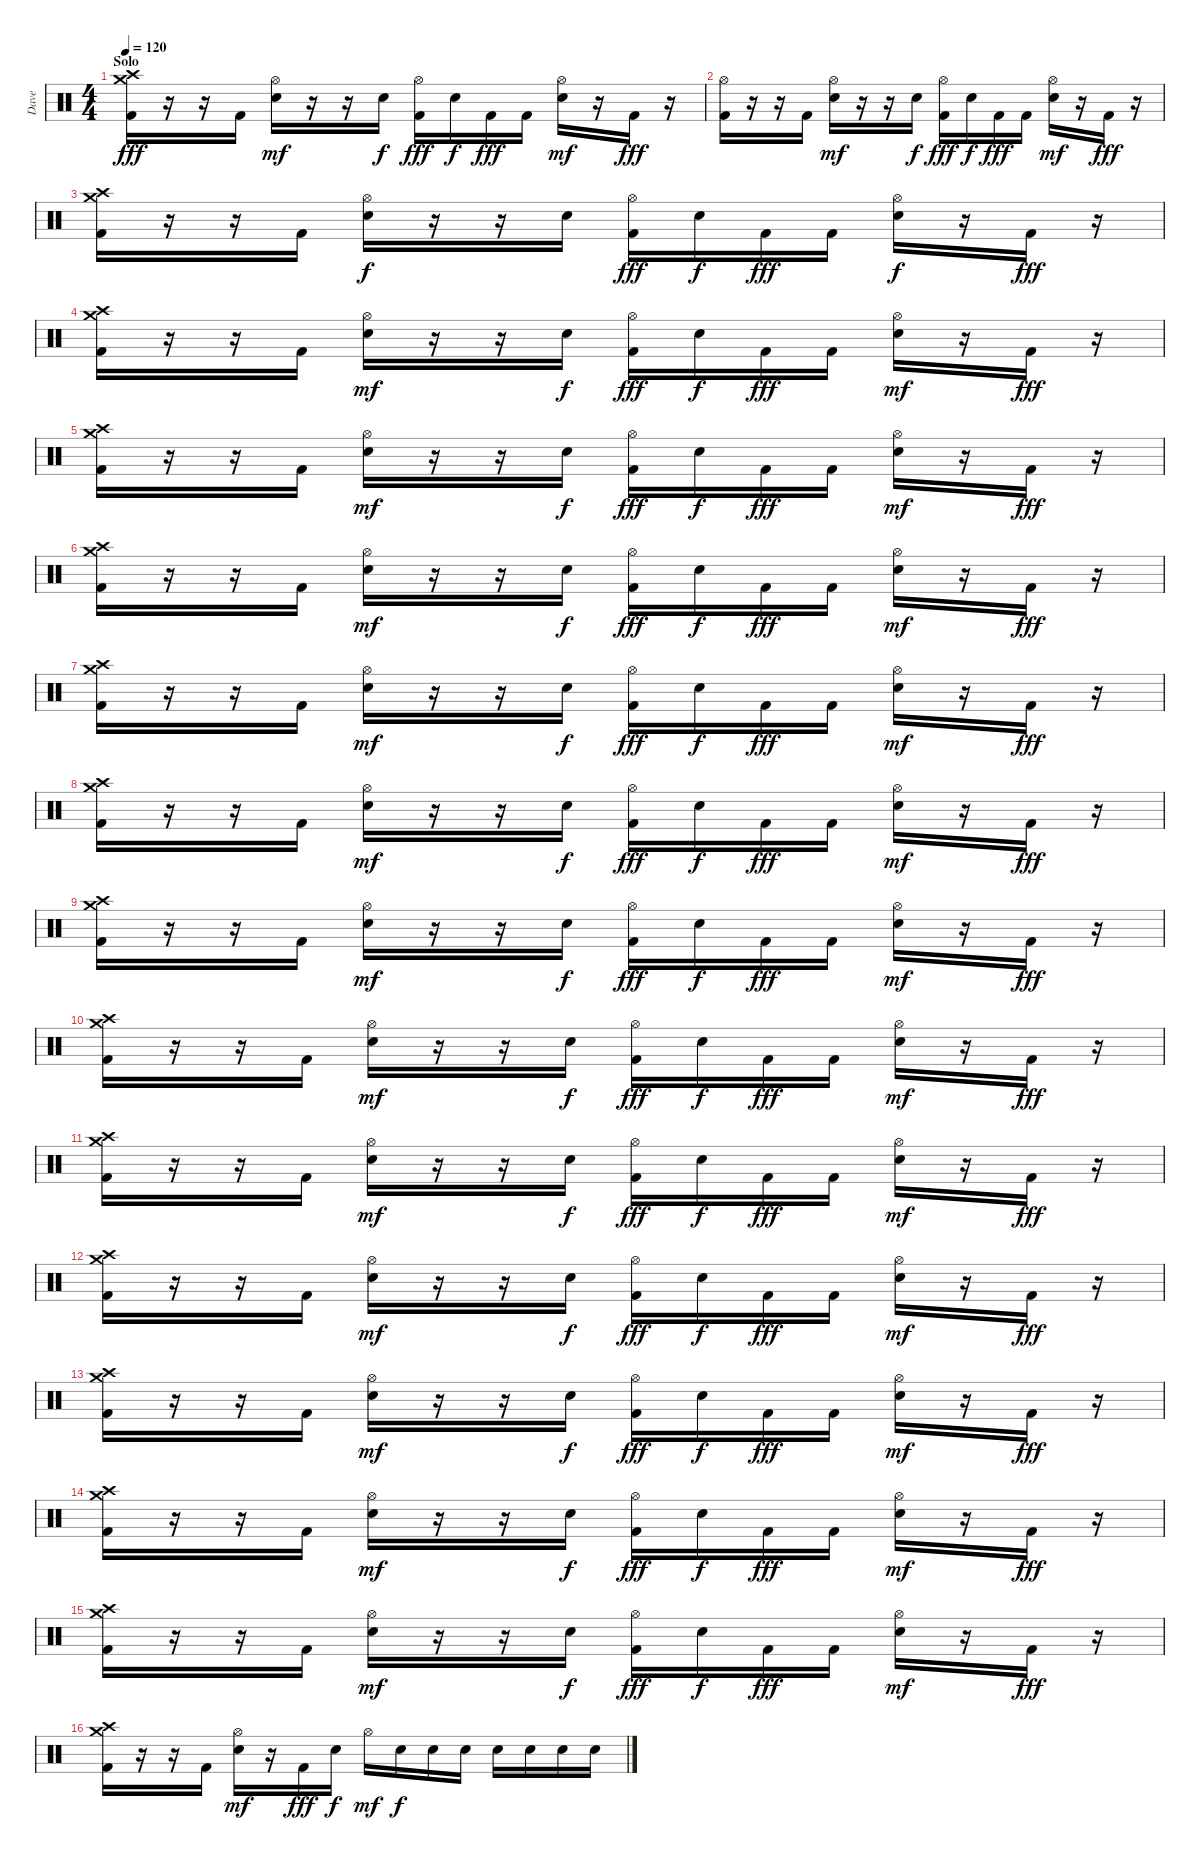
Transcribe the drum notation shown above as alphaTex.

\track ("Dave" "Dave") {instrument percussion}
\staff {score}
\articulation defaults
\ts (4 4)
\section ("" "Solo")
\tempo 120
\clef neutral
\ks c
("Crash medium (hit)" "Crash high (hit)" "Kick (hit) 2").16{dy fff} r.16 r.16 "Kick (hit) 2".16 ("Hi-Hat (open)" "Snare (hit) 2").16{dy mf} r.16 r.16 "Snare (hit) 2".16{dy f} ("Hi-Hat (open)" "Kick (hit) 2").16{dy fff} "Snare (hit) 2".16{dy f} "Kick (hit) 2".16{dy fff} "Kick (hit) 2".16 ("Hi-Hat (open)" "Snare (hit) 2").16{dy mf} r.16 "Kick (hit) 2".16{dy fff} r.16 |
("Hi-Hat (open)" "Kick (hit) 2").16 r.16 r.16 "Kick (hit) 2".16 ("Hi-Hat (open)" "Snare (hit) 2").16{dy mf} r.16 r.16 "Snare (hit) 2".16{dy f} ("Hi-Hat (open)" "Kick (hit) 2").16{dy fff} "Snare (hit) 2".16{dy f} "Kick (hit) 2".16{dy fff} "Kick (hit) 2".16 ("Hi-Hat (open)" "Snare (hit) 2").16{dy mf} r.16 "Kick (hit) 2".16{dy fff} r.16 |
("Crash medium (hit)" "Crash high (hit)" "Kick (hit) 2").16 r.16 r.16 "Kick (hit) 2".16 ("Hi-Hat (open)" "Snare (hit) 2").16{dy f} r.16 r.16 "Snare (hit) 2".16 ("Hi-Hat (open)" "Kick (hit) 2").16{dy fff} "Snare (hit) 2".16{dy f} "Kick (hit) 2".16{dy fff} "Kick (hit) 2".16 ("Hi-Hat (open)" "Snare (hit) 2").16{dy f} r.16 "Kick (hit) 2".16{dy fff} r.16 |
("Crash medium (hit)" "Crash high (hit)" "Kick (hit) 2").16 r.16 r.16 "Kick (hit) 2".16 ("Hi-Hat (open)" "Snare (hit) 2").16{dy mf} r.16 r.16 "Snare (hit) 2".16{dy f} ("Hi-Hat (open)" "Kick (hit) 2").16{dy fff} "Snare (hit) 2".16{dy f} "Kick (hit) 2".16{dy fff} "Kick (hit) 2".16 ("Hi-Hat (open)" "Snare (hit) 2").16{dy mf} r.16 "Kick (hit) 2".16{dy fff} r.16 |
("Crash medium (hit)" "Crash high (hit)" "Kick (hit) 2").16 r.16 r.16 "Kick (hit) 2".16 ("Hi-Hat (open)" "Snare (hit) 2").16{dy mf} r.16 r.16 "Snare (hit) 2".16{dy f} ("Hi-Hat (open)" "Kick (hit) 2").16{dy fff} "Snare (hit) 2".16{dy f} "Kick (hit) 2".16{dy fff} "Kick (hit) 2".16 ("Hi-Hat (open)" "Snare (hit) 2").16{dy mf} r.16 "Kick (hit) 2".16{dy fff} r.16 |
("Crash medium (hit)" "Crash high (hit)" "Kick (hit) 2").16 r.16 r.16 "Kick (hit) 2".16 ("Hi-Hat (open)" "Snare (hit) 2").16{dy mf} r.16 r.16 "Snare (hit) 2".16{dy f} ("Hi-Hat (open)" "Kick (hit) 2").16{dy fff} "Snare (hit) 2".16{dy f} "Kick (hit) 2".16{dy fff} "Kick (hit) 2".16 ("Hi-Hat (open)" "Snare (hit) 2").16{dy mf} r.16 "Kick (hit) 2".16{dy fff} r.16 |
("Crash medium (hit)" "Crash high (hit)" "Kick (hit) 2").16 r.16 r.16 "Kick (hit) 2".16 ("Hi-Hat (open)" "Snare (hit) 2").16{dy mf} r.16 r.16 "Snare (hit) 2".16{dy f} ("Hi-Hat (open)" "Kick (hit) 2").16{dy fff} "Snare (hit) 2".16{dy f} "Kick (hit) 2".16{dy fff} "Kick (hit) 2".16 ("Hi-Hat (open)" "Snare (hit) 2").16{dy mf} r.16 "Kick (hit) 2".16{dy fff} r.16 |
("Crash medium (hit)" "Crash high (hit)" "Kick (hit) 2").16 r.16 r.16 "Kick (hit) 2".16 ("Hi-Hat (open)" "Snare (hit) 2").16{dy mf} r.16 r.16 "Snare (hit) 2".16{dy f} ("Hi-Hat (open)" "Kick (hit) 2").16{dy fff} "Snare (hit) 2".16{dy f} "Kick (hit) 2".16{dy fff} "Kick (hit) 2".16 ("Hi-Hat (open)" "Snare (hit) 2").16{dy mf} r.16 "Kick (hit) 2".16{dy fff} r.16 |
("Crash medium (hit)" "Crash high (hit)" "Kick (hit) 2").16 r.16 r.16 "Kick (hit) 2".16 ("Hi-Hat (open)" "Snare (hit) 2").16{dy mf} r.16 r.16 "Snare (hit) 2".16{dy f} ("Hi-Hat (open)" "Kick (hit) 2").16{dy fff} "Snare (hit) 2".16{dy f} "Kick (hit) 2".16{dy fff} "Kick (hit) 2".16 ("Hi-Hat (open)" "Snare (hit) 2").16{dy mf} r.16 "Kick (hit) 2".16{dy fff} r.16 |
("Crash medium (hit)" "Crash high (hit)" "Kick (hit) 2").16 r.16 r.16 "Kick (hit) 2".16 ("Hi-Hat (open)" "Snare (hit) 2").16{dy mf} r.16 r.16 "Snare (hit) 2".16{dy f} ("Hi-Hat (open)" "Kick (hit) 2").16{dy fff} "Snare (hit) 2".16{dy f} "Kick (hit) 2".16{dy fff} "Kick (hit) 2".16 ("Hi-Hat (open)" "Snare (hit) 2").16{dy mf} r.16 "Kick (hit) 2".16{dy fff} r.16 |
("Crash medium (hit)" "Crash high (hit)" "Kick (hit) 2").16 r.16 r.16 "Kick (hit) 2".16 ("Hi-Hat (open)" "Snare (hit) 2").16{dy mf} r.16 r.16 "Snare (hit) 2".16{dy f} ("Hi-Hat (open)" "Kick (hit) 2").16{dy fff} "Snare (hit) 2".16{dy f} "Kick (hit) 2".16{dy fff} "Kick (hit) 2".16 ("Hi-Hat (open)" "Snare (hit) 2").16{dy mf} r.16 "Kick (hit) 2".16{dy fff} r.16 |
("Crash medium (hit)" "Crash high (hit)" "Kick (hit) 2").16 r.16 r.16 "Kick (hit) 2".16 ("Hi-Hat (open)" "Snare (hit) 2").16{dy mf} r.16 r.16 "Snare (hit) 2".16{dy f} ("Hi-Hat (open)" "Kick (hit) 2").16{dy fff} "Snare (hit) 2".16{dy f} "Kick (hit) 2".16{dy fff} "Kick (hit) 2".16 ("Hi-Hat (open)" "Snare (hit) 2").16{dy mf} r.16 "Kick (hit) 2".16{dy fff} r.16 |
("Crash medium (hit)" "Crash high (hit)" "Kick (hit) 2").16 r.16 r.16 "Kick (hit) 2".16 ("Hi-Hat (open)" "Snare (hit) 2").16{dy mf} r.16 r.16 "Snare (hit) 2".16{dy f} ("Hi-Hat (open)" "Kick (hit) 2").16{dy fff} "Snare (hit) 2".16{dy f} "Kick (hit) 2".16{dy fff} "Kick (hit) 2".16 ("Hi-Hat (open)" "Snare (hit) 2").16{dy mf} r.16 "Kick (hit) 2".16{dy fff} r.16 |
("Crash medium (hit)" "Crash high (hit)" "Kick (hit) 2").16 r.16 r.16 "Kick (hit) 2".16 ("Hi-Hat (open)" "Snare (hit) 2").16{dy mf} r.16 r.16 "Snare (hit) 2".16{dy f} ("Hi-Hat (open)" "Kick (hit) 2").16{dy fff} "Snare (hit) 2".16{dy f} "Kick (hit) 2".16{dy fff} "Kick (hit) 2".16 ("Hi-Hat (open)" "Snare (hit) 2").16{dy mf} r.16 "Kick (hit) 2".16{dy fff} r.16 |
("Crash medium (hit)" "Crash high (hit)" "Kick (hit) 2").16 r.16 r.16 "Kick (hit) 2".16 ("Hi-Hat (open)" "Snare (hit) 2").16{dy mf} r.16 r.16 "Snare (hit) 2".16{dy f} ("Hi-Hat (open)" "Kick (hit) 2").16{dy fff} "Snare (hit) 2".16{dy f} "Kick (hit) 2".16{dy fff} "Kick (hit) 2".16 ("Hi-Hat (open)" "Snare (hit) 2").16{dy mf} r.16 "Kick (hit) 2".16{dy fff} r.16 |
("Crash medium (hit)" "Crash high (hit)" "Kick (hit) 2").16 r.16 r.16 "Kick (hit) 2".16 ("Hi-Hat (open)" "Snare (hit) 2").16{dy mf} r.16 "Kick (hit) 2".16{dy fff} "Snare (hit) 2".16{dy f} "Hi-Hat (open)".16{dy mf} "Snare (hit) 2".16{dy f} "Snare (hit) 2".16 "Snare (hit) 2".16 "Snare (hit) 2".16 "Snare (hit) 2".16 "Snare (hit) 2".16 "Snare (hit) 2".16
